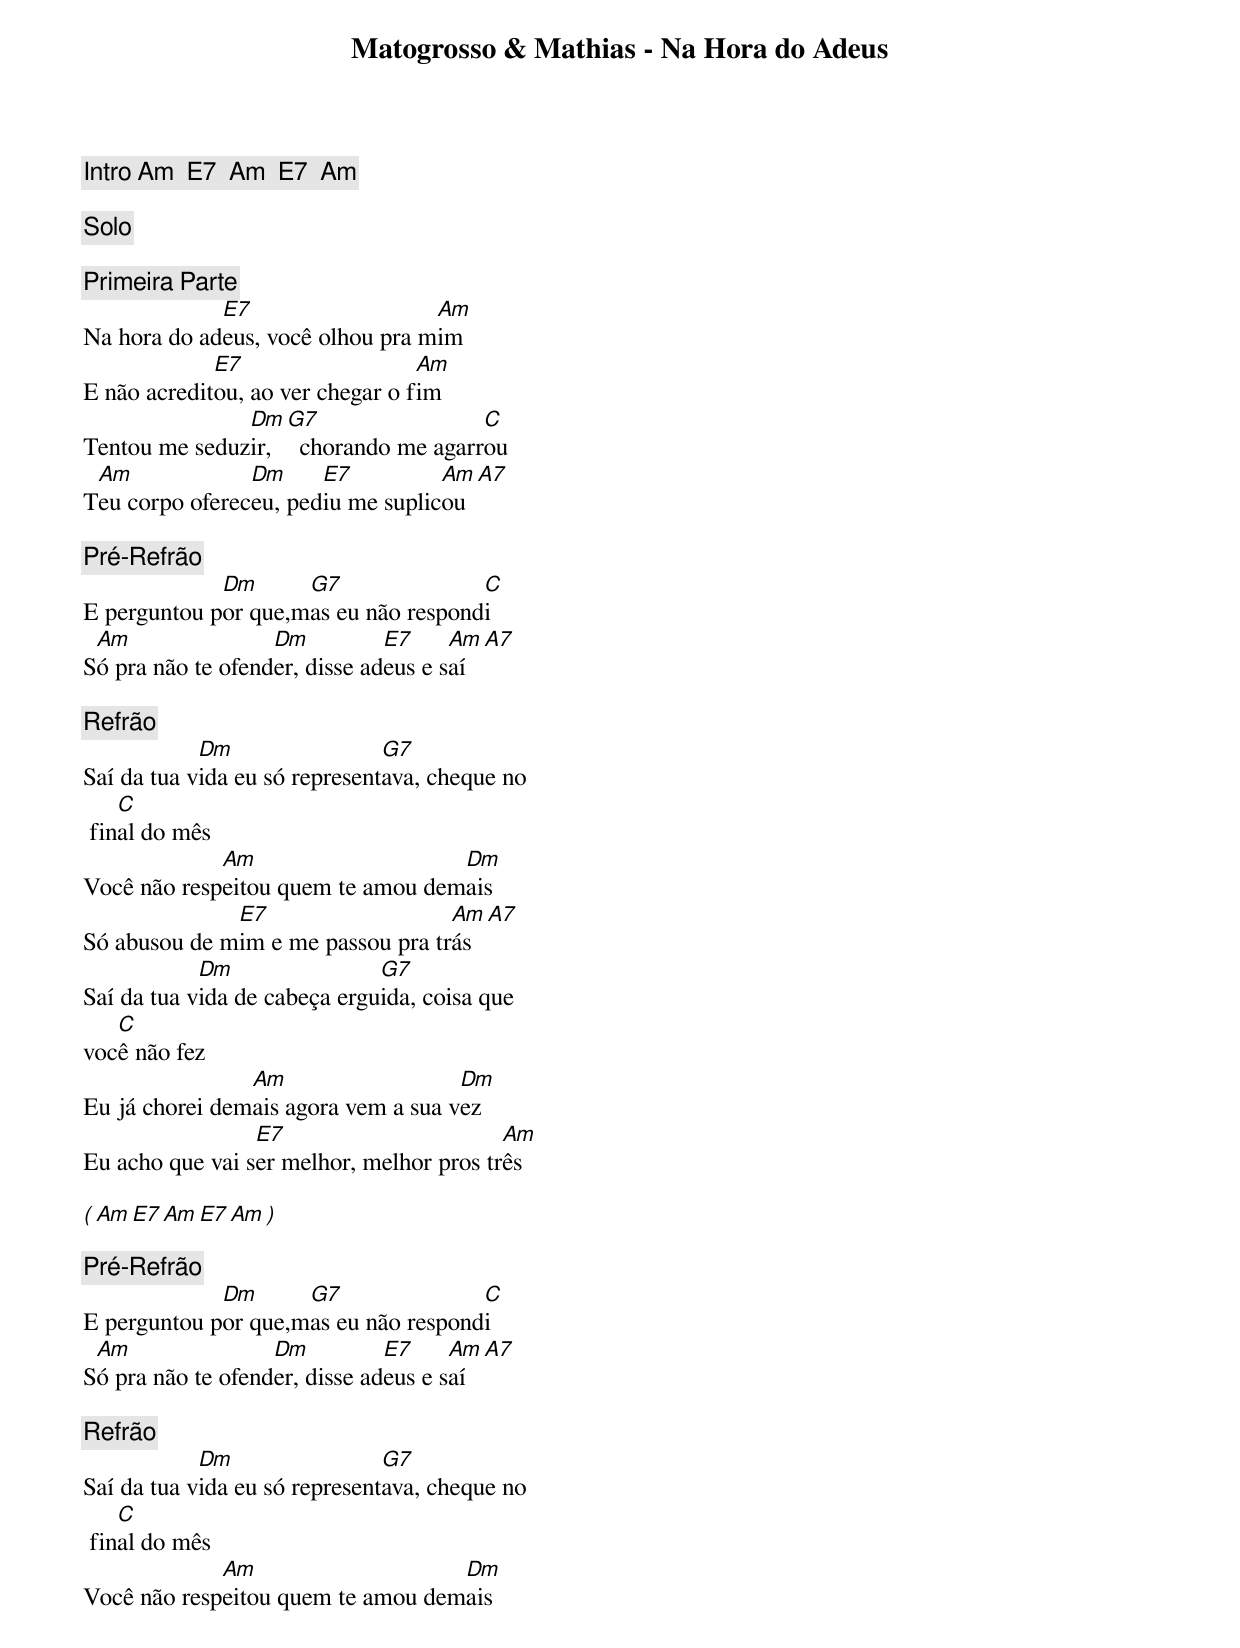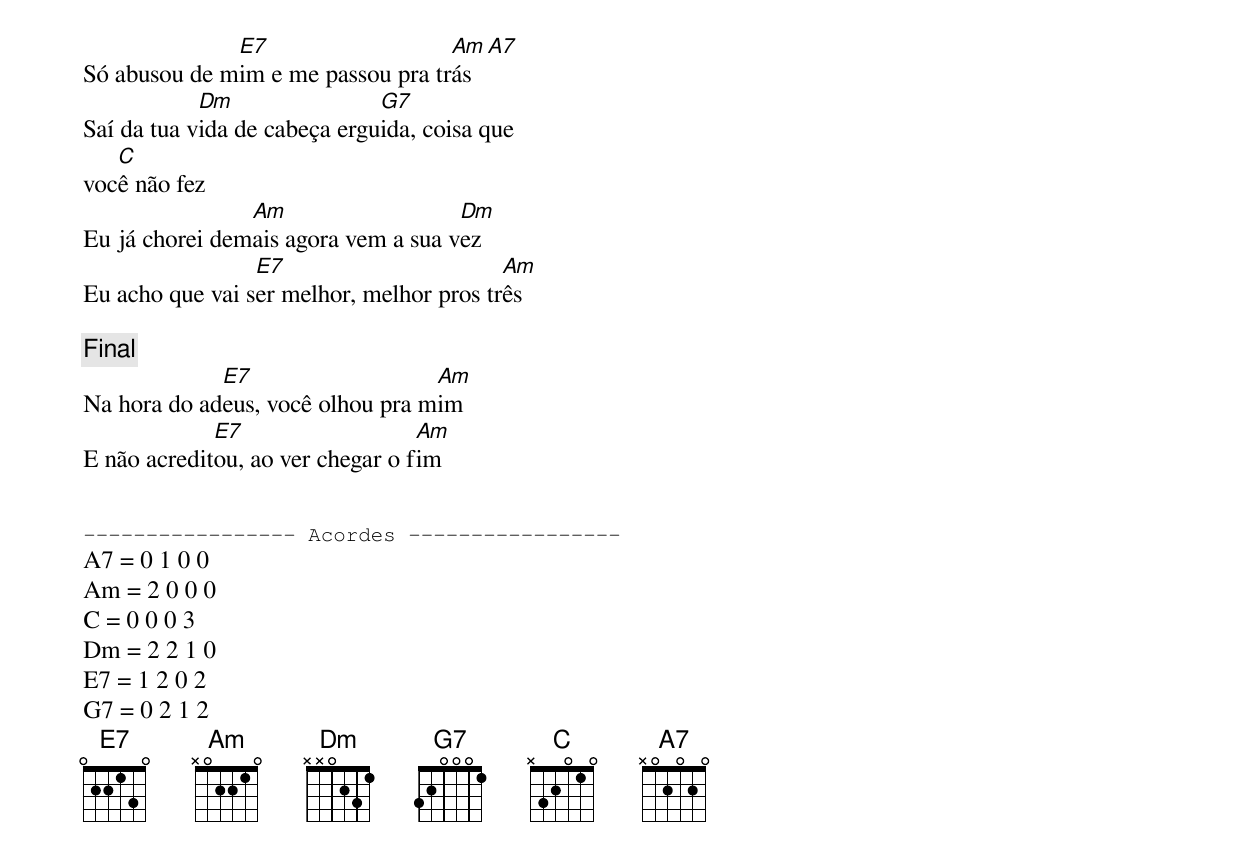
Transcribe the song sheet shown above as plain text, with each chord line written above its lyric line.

Matogrosso & Mathias - Na Hora do Adeus

[Intro] Am  E7  Am  E7  Am

[Solo]

[Primeira Parte]
             E7                   Am
Na hora do adeus, você olhou pra mim
             E7                   Am
E não acreditou, ao ver chegar o fim
               Dm  G7                 C
Tentou me seduzir,   chorando me agarrou
 Am             Dm     E7          Am  A7
Teu corpo ofereceu, pediu me suplicou

[Pré-Refrão]
             Dm      G7               C
E perguntou por que,mas eu não respondi
 Am                Dm          E7     Am  A7
Só pra não te ofender, disse adeus e saí

[Refrão]
            Dm                 G7
Saí da tua vida eu só representava, cheque no
    C
 final do mês
             Am                    Dm
Você não respeitou quem te amou demais
              E7                   Am  A7
Só abusou de mim e me passou pra trás
            Dm                G7
Saí da tua vida de cabeça erguida, coisa que
   C
você não fez
                Am                   Dm
Eu já chorei demais agora vem a sua vez
                 E7                       Am
Eu acho que vai ser melhor, melhor pros três

( Am  E7  Am  E7  Am )

[Pré-Refrão]
             Dm      G7               C
E perguntou por que,mas eu não respondi
 Am                Dm          E7     Am  A7
Só pra não te ofender, disse adeus e saí

[Refrão]
            Dm                 G7
Saí da tua vida eu só representava, cheque no
    C
 final do mês
             Am                    Dm
Você não respeitou quem te amou demais
              E7                   Am  A7
Só abusou de mim e me passou pra trás
            Dm                G7
Saí da tua vida de cabeça erguida, coisa que
   C
você não fez
                Am                   Dm
Eu já chorei demais agora vem a sua vez
                 E7                       Am
Eu acho que vai ser melhor, melhor pros três

[Final]
             E7                   Am
Na hora do adeus, você olhou pra mim
             E7                   Am
E não acreditou, ao ver chegar o fim


----------------- Acordes -----------------
A7 = 0 1 0 0
Am = 2 0 0 0
C = 0 0 0 3
Dm = 2 2 1 0
E7 = 1 2 0 2
G7 = 0 2 1 2
